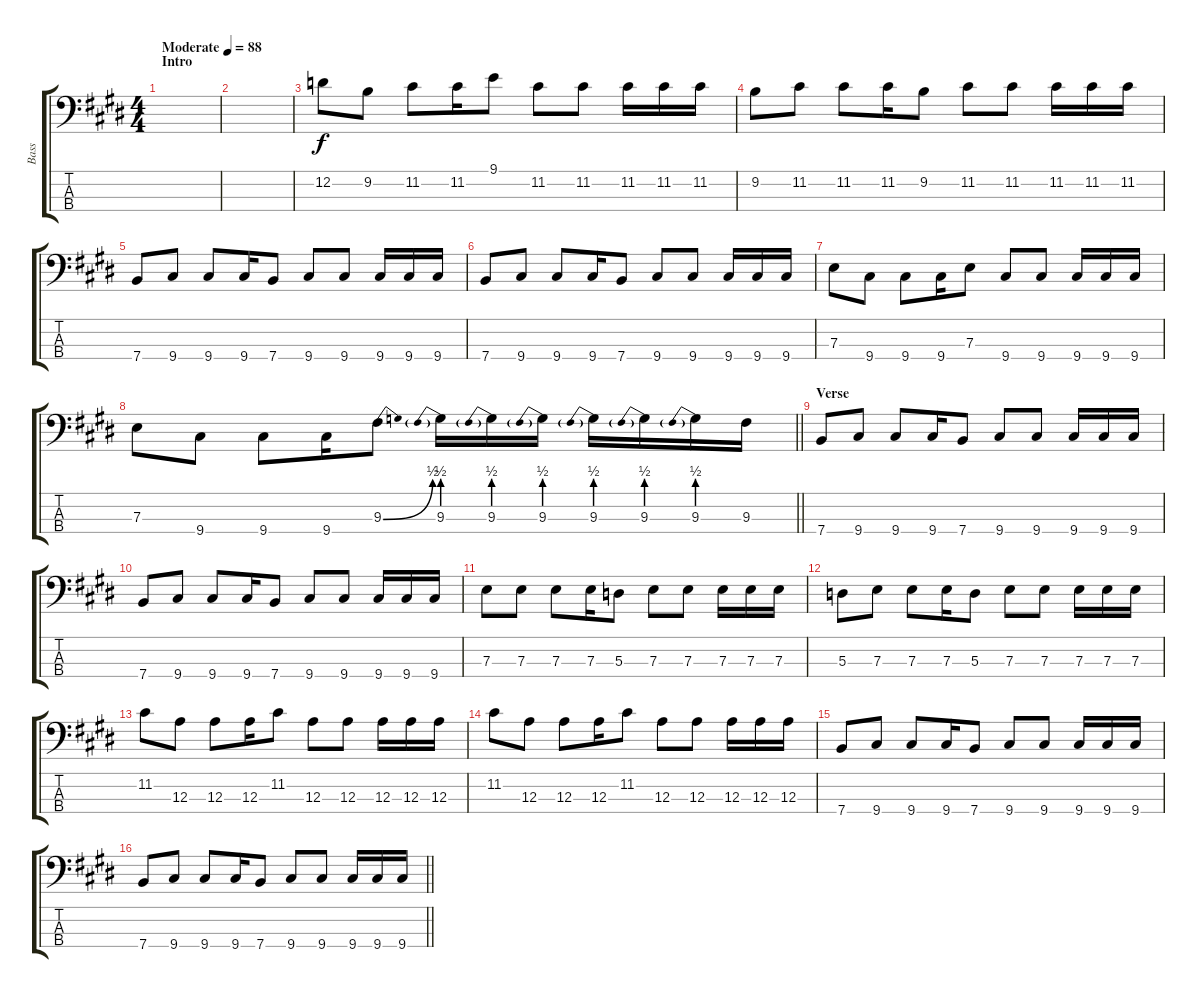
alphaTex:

\track ("Bass" "Bass") {instrument electricbassfinger}
\staff {score tabs}
\tuning (G2 D2 A1 E1) {hide}
\ts (4 4)
\section ("" "Intro")
\tempo (88 "Moderate")
\clef f4
\ks e
|
|
12.2.8 9.2.8 11.2.8 11.2.16 9.1.8 11.2.8 11.2.8 11.2.16 11.2.16 11.2.16 |
9.2.8 11.2.8 11.2.8 11.2.16 9.2.8 11.2.8 11.2.8 11.2.16 11.2.16 11.2.16 |
7.4.8 9.4.8 9.4.8 9.4.16 7.4.8 9.4.8 9.4.8 9.4.16 9.4.16 9.4.16 |
7.4.8 9.4.8 9.4.8 9.4.16 7.4.8 9.4.8 9.4.8 9.4.16 9.4.16 9.4.16 |
7.3.8 9.4.8 9.4.8 9.4.16 7.3.8 9.4.8 9.4.8 9.4.16 9.4.16 9.4.16 |
\barLineRight lightlight
7.3.8 9.4.8 9.4.8 9.4.16 9.3{be (bend 0 0 60 2)}.8 9.3{be (prebend 0 2 60 2)}.16 9.3{be (prebend 0 2 60 2)}.16 9.3{be (prebend 0 2 60 2)}.16 9.3{be (prebend 0 2 60 2)}.16 9.3{be (prebend 0 2 60 2)}.16 9.3{be (prebend 0 2 60 2)}.16 9.3.16 |
\section ("" "Verse")
7.4.8 9.4.8 9.4.8 9.4.16 7.4.8 9.4.8 9.4.8 9.4.16 9.4.16 9.4.16 |
7.4.8 9.4.8 9.4.8 9.4.16 7.4.8 9.4.8 9.4.8 9.4.16 9.4.16 9.4.16 |
7.3.8 7.3.8 7.3.8 7.3.16 5.3.8 7.3.8 7.3.8 7.3.16 7.3.16 7.3.16 |
5.3.8 7.3.8 7.3.8 7.3.16 5.3.8 7.3.8 7.3.8 7.3.16 7.3.16 7.3.16 |
11.2.8 12.3.8 12.3.8 12.3.16 11.2.8 12.3.8 12.3.8 12.3.16 12.3.16 12.3.16 |
11.2.8 12.3.8 12.3.8 12.3.16 11.2.8 12.3.8 12.3.8 12.3.16 12.3.16 12.3.16 |
7.4.8 9.4.8 9.4.8 9.4.16 7.4.8 9.4.8 9.4.8 9.4.16 9.4.16 9.4.16 |
\barLineRight lightlight
7.4.8 9.4.8 9.4.8 9.4.16 7.4.8 9.4.8 9.4.8 9.4.16 9.4.16 9.4.16
